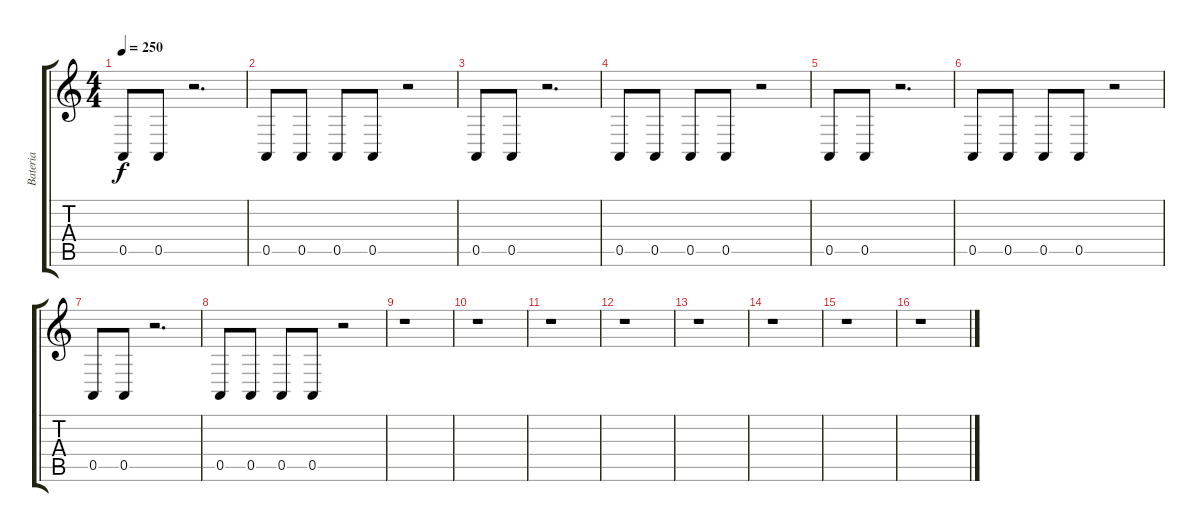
\track ("Bateria" "Bateria") {instrument synthdrum}
\staff {score tabs}
\tuning (E4 B3 G3 D3 A2 E2) {hide}
\ts (4 4)
\tempo 250
\clef g2
\ks c
0.5.8{dy f} 0.5.8 r.2{d} |
0.5.8 0.5.8 0.5.8 0.5.8 r.2 |
0.5.8 0.5.8 r.2{d} |
0.5.8 0.5.8 0.5.8 0.5.8 r.2 |
0.5.8 0.5.8 r.2{d} |
0.5.8 0.5.8 0.5.8 0.5.8 r.2 |
0.5.8 0.5.8 r.2{d} |
0.5.8 0.5.8 0.5.8 0.5.8 r.2 |
r.1 |
r.1 |
r.1 |
r.1 |
r.1 |
r.1 |
r.1 |
r.1
